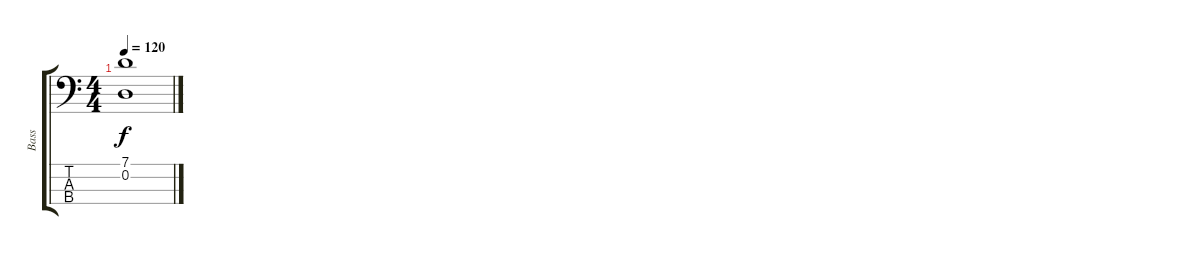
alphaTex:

\track ("Bass" "Bass") {instrument electricbassfinger}
\staff {score tabs}
\tuning (G2 D2 A1 E1) {hide}
\ts (4 4)
\tempo 120
\clef f4
\ks c
(7.1{t} 0.2{t}).1{dy f}
